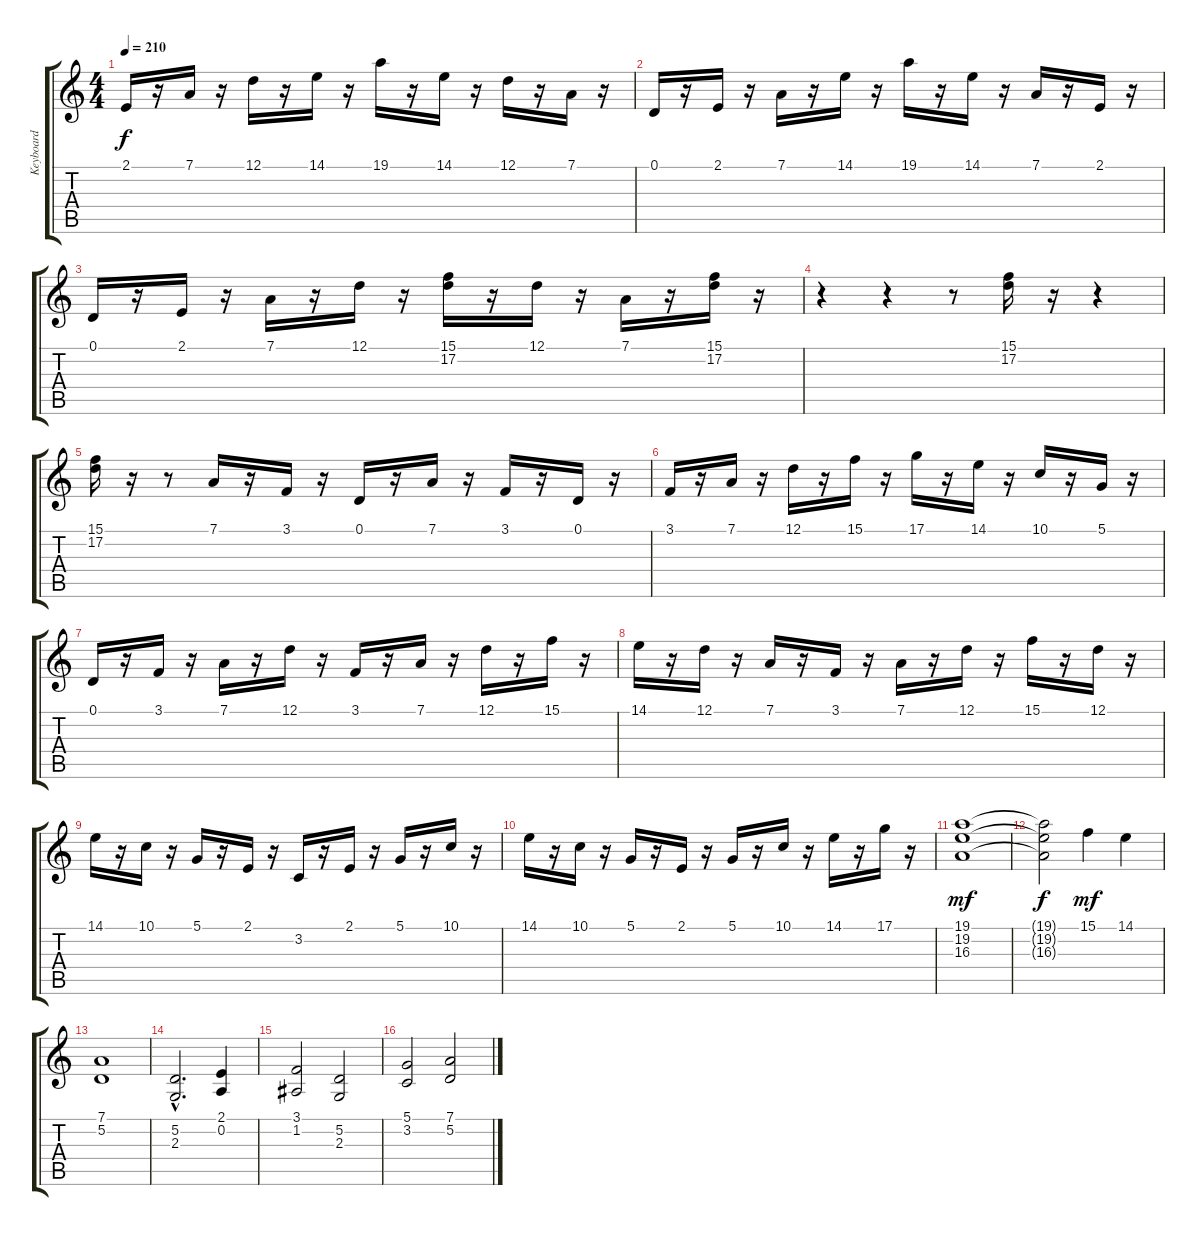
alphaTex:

\track ("Keyboard" "Keyboard") {instrument stringensemble1}
\staff {score tabs}
\tuning (D4 A3 F3 C3 G2 D2) {hide}
\ts (4 4)
\tempo 210
\clef g2
\ks c
2.1.16{dy f} r.16 7.1.16 r.16 12.1.16 r.16 14.1.16 r.16 19.1.16 r.16 14.1.16 r.16 12.1.16 r.16 7.1.16 r.16 |
0.1.16 r.16 2.1.16 r.16 7.1.16 r.16 14.1.16 r.16 19.1.16 r.16 14.1.16 r.16 7.1.16 r.16 2.1.16 r.16 |
0.1.16 r.16 2.1.16 r.16 7.1.16 r.16 12.1.16 r.16 (15.1 17.2).16 r.16 12.1.16 r.16 7.1.16 r.16 (15.1 17.2).16 r.16 |
r.4 r.4 r.8 (15.1 17.2).16 r.16 r.4 |
(15.1 17.2).16 r.16 r.8 7.1.16 r.16 3.1.16 r.16 0.1.16 r.16 7.1.16 r.16 3.1.16 r.16 0.1.16 r.16 |
3.1.16 r.16 7.1.16 r.16 12.1.16 r.16 15.1.16 r.16 17.1.16 r.16 14.1.16 r.16 10.1.16 r.16 5.1.16 r.16 |
0.1.16 r.16 3.1.16 r.16 7.1.16 r.16 12.1.16 r.16 3.1.16 r.16 7.1.16 r.16 12.1.16 r.16 15.1.16 r.16 |
14.1.16 r.16 12.1.16 r.16 7.1.16 r.16 3.1.16 r.16 7.1.16 r.16 12.1.16 r.16 15.1.16 r.16 12.1.16 r.16 |
14.1.16 r.16 10.1.16 r.16 5.1.16 r.16 2.1.16 r.16 3.2.16 r.16 2.1.16 r.16 5.1.16 r.16 10.1.16 r.16 |
14.1.16 r.16 10.1.16 r.16 5.1.16 r.16 2.1.16 r.16 5.1.16 r.16 10.1.16 r.16 14.1.16 r.16 17.1.16 r.16 |
(19.1 19.2 16.3).1{dy mf} |
(19.1{t} 19.2{t} 16.3{t}).2{dy f} 15.1.4{dy mf} 14.1.4 |
(7.1 5.2).1 |
(5.2{hac} 2.3{hac}).2{d} (2.1 0.2).4 |
(3.1 1.2).2 (5.2 2.3).2 |
(5.1 3.2).2 (7.1 5.2).2
